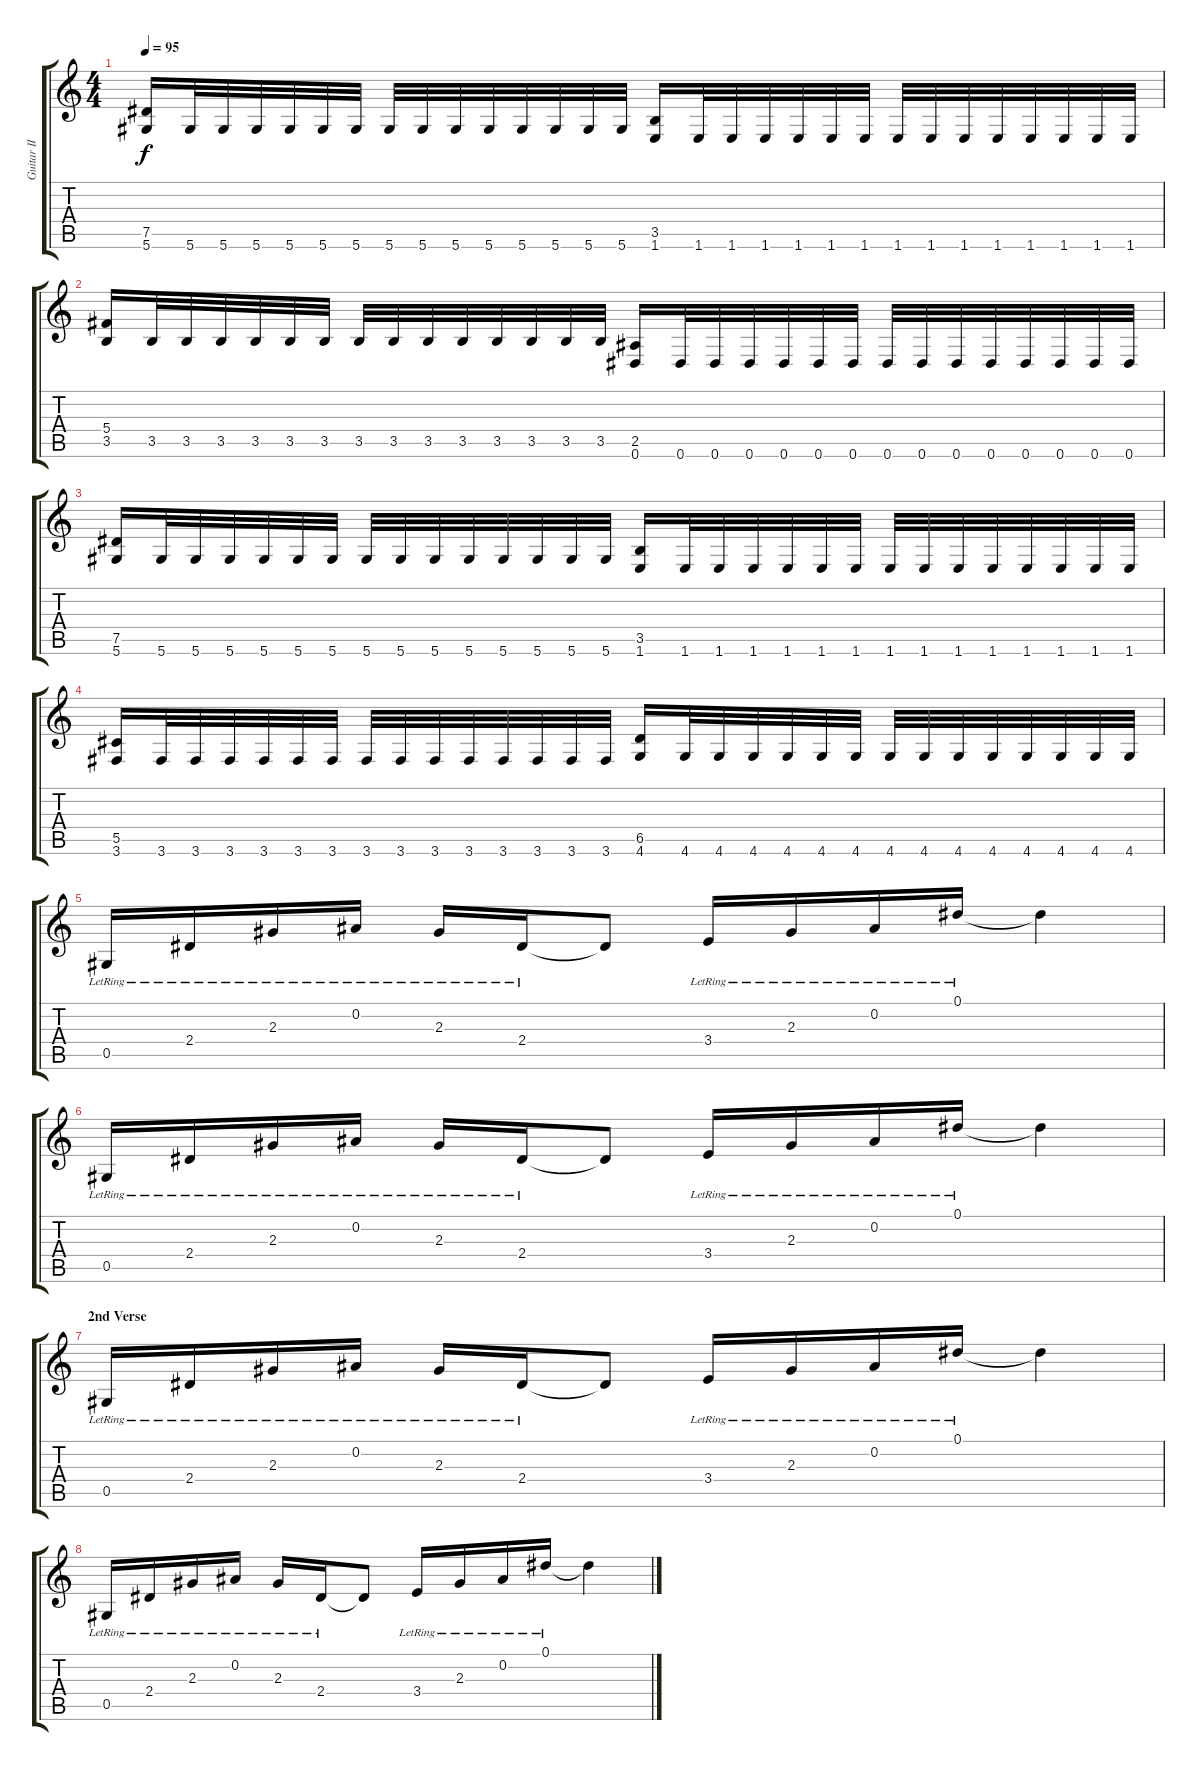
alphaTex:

\track ("Guitar II" "Guitar II") {instrument acousticguitarsteel}
\staff {score tabs}
\tuning (Eb4 Bb3 Gb3 Db3 Ab2 Eb2) {hide}
\ts (4 4)
\tempo 95
\clef g2
\ks c
(7.5 5.6).16{dy f} 5.6.32 5.6.32 5.6.32 5.6.32 5.6.32 5.6.32 5.6.32 5.6.32 5.6.32 5.6.32 5.6.32 5.6.32 5.6.32 5.6.32 (3.5 1.6).16 1.6.32 1.6.32 1.6.32 1.6.32 1.6.32 1.6.32 1.6.32 1.6.32 1.6.32 1.6.32 1.6.32 1.6.32 1.6.32 1.6.32 |
(5.4 3.5).16 3.5.32 3.5.32 3.5.32 3.5.32 3.5.32 3.5.32 3.5.32 3.5.32 3.5.32 3.5.32 3.5.32 3.5.32 3.5.32 3.5.32 (2.5 0.6).16 0.6.32 0.6.32 0.6.32 0.6.32 0.6.32 0.6.32 0.6.32 0.6.32 0.6.32 0.6.32 0.6.32 0.6.32 0.6.32 0.6.32 |
(7.5 5.6).16 5.6.32 5.6.32 5.6.32 5.6.32 5.6.32 5.6.32 5.6.32 5.6.32 5.6.32 5.6.32 5.6.32 5.6.32 5.6.32 5.6.32 (3.5 1.6).16 1.6.32 1.6.32 1.6.32 1.6.32 1.6.32 1.6.32 1.6.32 1.6.32 1.6.32 1.6.32 1.6.32 1.6.32 1.6.32 1.6.32 |
(5.5 3.6).16 3.6.32 3.6.32 3.6.32 3.6.32 3.6.32 3.6.32 3.6.32 3.6.32 3.6.32 3.6.32 3.6.32 3.6.32 3.6.32 3.6.32 (6.5 4.6).16 4.6.32 4.6.32 4.6.32 4.6.32 4.6.32 4.6.32 4.6.32 4.6.32 4.6.32 4.6.32 4.6.32 4.6.32 4.6.32 4.6.32 |
\section ("" "")
0.5{lr}.16{instrument acousticguitarsteel} 2.4{lr}.16 2.3{lr}.16 0.2{lr}.16 2.3{lr}.16 2.4{lr}.16 2.4{t}.8 3.4{lr}.16 2.3{lr}.16 0.2{lr}.16 0.1{lr}.16 0.1{t}.4 |
0.5{lr}.16 2.4{lr}.16 2.3{lr}.16 0.2{lr}.16 2.3{lr}.16 2.4{lr}.16 2.4{t}.8 3.4{lr}.16 2.3{lr}.16 0.2{lr}.16 0.1{lr}.16 0.1{t}.4 |
\section ("" "2nd Verse")
0.5{lr}.16 2.4{lr}.16 2.3{lr}.16 0.2{lr}.16 2.3{lr}.16 2.4{lr}.16 2.4{t}.8 3.4{lr}.16 2.3{lr}.16 0.2{lr}.16 0.1{lr}.16 0.1{t}.4 |
0.5{lr}.16 2.4{lr}.16 2.3{lr}.16 0.2{lr}.16 2.3{lr}.16 2.4{lr}.16 2.4{t}.8 3.4{lr}.16 2.3{lr}.16 0.2{lr}.16 0.1{lr}.16 0.1{t}.4
